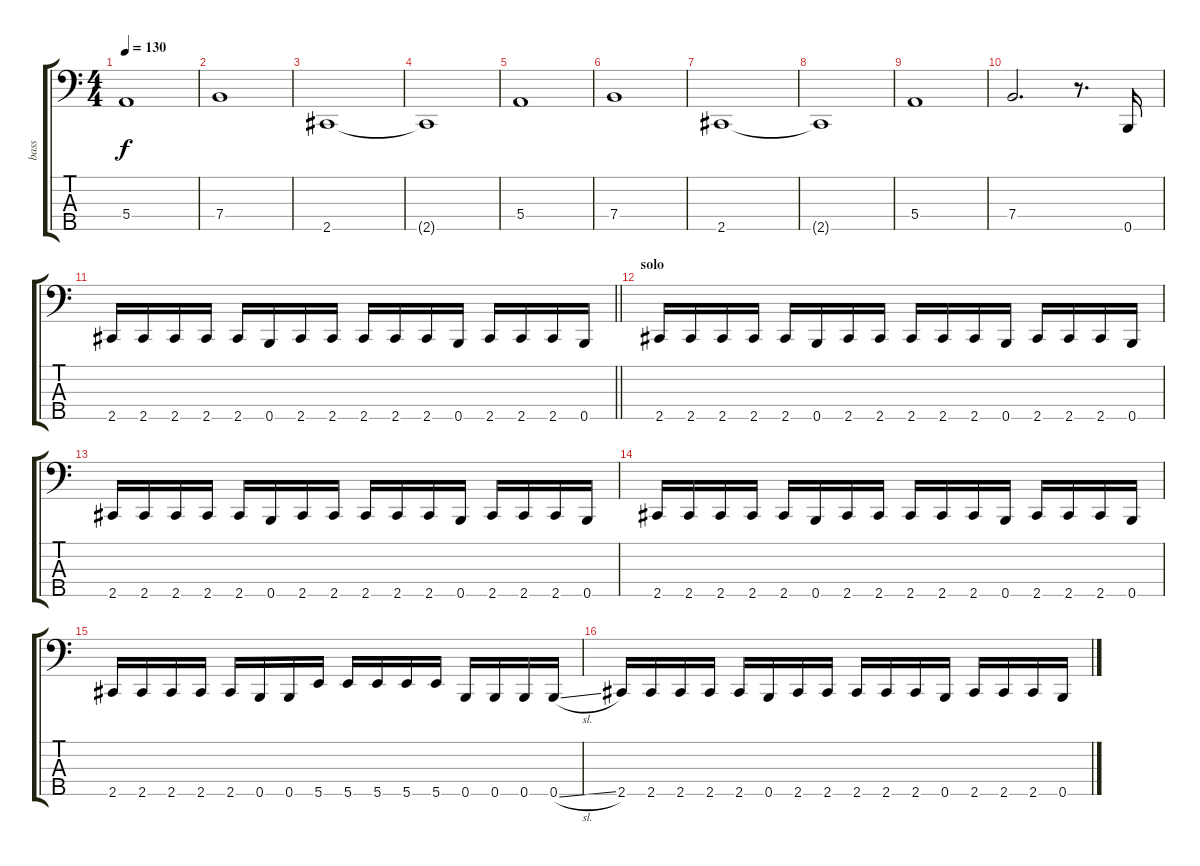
\track ("bass" "bass") {instrument electricbassfinger}
\staff {score tabs}
\tuning (G2 D2 A1 E1 B0) {hide}
\ts (4 4)
\tempo 130
\clef f4
\ks c
5.4.1{dy f} |
7.4.1 |
2.5.1 |
2.5{t}.1 |
5.4.1 |
7.4.1 |
2.5.1 |
2.5{t}.1 |
5.4.1 |
7.4.2{d} r.8{d} 0.5.16 |
\barLineRight lightlight
2.5.16{volume 10} 2.5.16 2.5.16 2.5.16 2.5.16 0.5.16 2.5.16 2.5.16 2.5.16 2.5.16 2.5.16 0.5.16 2.5.16 2.5.16 2.5.16 0.5.16 |
\section ("" "solo")
2.5.16 2.5.16 2.5.16 2.5.16 2.5.16 0.5.16 2.5.16 2.5.16 2.5.16 2.5.16 2.5.16 0.5.16 2.5.16 2.5.16 2.5.16 0.5.16 |
2.5.16 2.5.16 2.5.16 2.5.16 2.5.16 0.5.16 2.5.16 2.5.16 2.5.16 2.5.16 2.5.16 0.5.16 2.5.16 2.5.16 2.5.16 0.5.16 |
2.5.16 2.5.16 2.5.16 2.5.16 2.5.16 0.5.16 2.5.16 2.5.16 2.5.16 2.5.16 2.5.16 0.5.16 2.5.16 2.5.16 2.5.16 0.5.16 |
2.5.16 2.5.16 2.5.16 2.5.16 2.5.16 0.5.16 0.5.16 5.5.16 5.5.16 5.5.16 5.5.16 5.5.16 0.5.16 0.5.16 0.5.16 0.5{sl}.16 |
2.5.16 2.5.16 2.5.16 2.5.16 2.5.16 0.5.16 2.5.16 2.5.16 2.5.16 2.5.16 2.5.16 0.5.16 2.5.16 2.5.16 2.5.16 0.5.16
